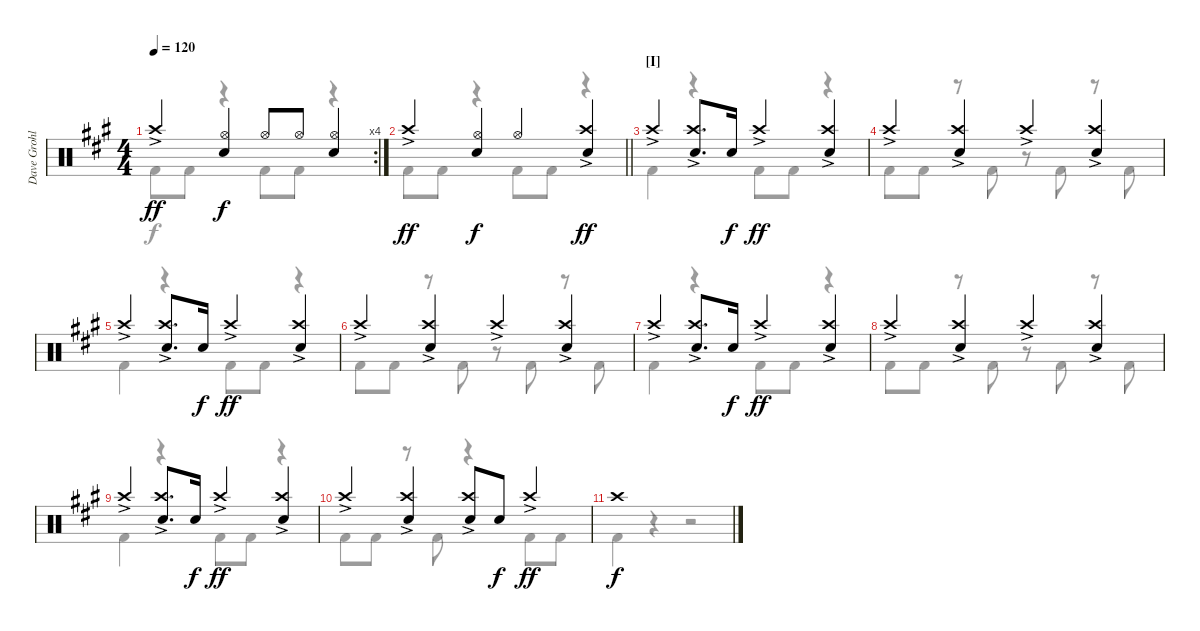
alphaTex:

\track ("Dave Grohl" "Dave Grohl") {instrument percussion}
\staff {score}
\articulation defaults
\voice
\rc 4
\ts (4 4)
\tempo 120
\clef neutral
\ks f#minor "Crash high (hit)"{ac}.4{dy ff}
("Hi-Hat (open)" "Snare (hit) 2").4{dy f} "Hi-Hat (open)".8 "Hi-Hat (open)".8 ("Hi-Hat (open)" "Snare (hit) 2").4 |
\barLineRight lightlight "Crash high (hit)"{ac}.4{dy ff}
("Hi-Hat (open)" "Snare (hit) 2").4{dy f} "Hi-Hat (open)".4 ("Crash high (hit)"{ac} "Snare (hit) 2").4{dy ff} |
\section ("" "[I]")
"Crash high (hit)"{ac}.4 ("Crash high (hit)"{ac} "Snare (hit) 2").8{d} "Snare (hit) 2".16{dy f} "Crash high (hit)"{ac}.4{dy ff} ("Crash high (hit)"{ac} "Snare (hit) 2").4 |
"Crash high (hit)"{ac}.4 ("Crash high (hit)"{ac} "Snare (hit) 2").4 "Crash high (hit)"{ac}.4 ("Crash high (hit)"{ac} "Snare (hit) 2").4 |
"Crash high (hit)"{ac}.4 ("Crash high (hit)"{ac} "Snare (hit) 2").8{d} "Snare (hit) 2".16{dy f} "Crash high (hit)"{ac}.4{dy ff} ("Crash high (hit)"{ac} "Snare (hit) 2").4 |
"Crash high (hit)"{ac}.4 ("Crash high (hit)"{ac} "Snare (hit) 2").4 "Crash high (hit)"{ac}.4 ("Crash high (hit)"{ac} "Snare (hit) 2").4 |
"Crash high (hit)"{ac}.4 ("Crash high (hit)"{ac} "Snare (hit) 2").8{d} "Snare (hit) 2".16{dy f} "Crash high (hit)"{ac}.4{dy ff} ("Crash high (hit)"{ac} "Snare (hit) 2").4 |
"Crash high (hit)"{ac}.4 ("Crash high (hit)"{ac} "Snare (hit) 2").4 "Crash high (hit)"{ac}.4 ("Crash high (hit)"{ac} "Snare (hit) 2").4 |
"Crash high (hit)"{ac}.4 ("Crash high (hit)"{ac} "Snare (hit) 2").8{d} "Snare (hit) 2".16{dy f} "Crash high (hit)"{ac}.4{dy ff} ("Crash high (hit)"{ac} "Snare (hit) 2").4 |
"Crash high (hit)"{ac}.4 ("Crash high (hit)"{ac} "Snare (hit) 2").4 ("Crash high (hit)"{ac} "Snare (hit) 2").8 "Snare (hit) 2".8{dy f} "Crash high (hit)"{ac}.4{dy ff} |
"Crash high (hit)".1{dy f}
\voice
\clef neutral
\ottava regular
\simile none
\ks f#minor "Kick (hit) 2".8{dy f} "Kick (hit) 2".8
r.4 "Kick (hit) 2".8 "Kick (hit) 2".8 r.4 |
\barLineRight lightlight "Kick (hit) 2".8 "Kick (hit) 2".8
r.4 "Kick (hit) 2".8 "Kick (hit) 2".8 r.4 |
"Kick (hit) 2".4 r.4 "Kick (hit) 2".8 "Kick (hit) 2".8 r.4 |
"Kick (hit) 2".8 "Kick (hit) 2".8 r.8 "Kick (hit) 2".8 r.8 "Kick (hit) 2".8 r.8 "Kick (hit) 2".8 |
"Kick (hit) 2".4 r.4 "Kick (hit) 2".8 "Kick (hit) 2".8 r.4 |
"Kick (hit) 2".8 "Kick (hit) 2".8 r.8 "Kick (hit) 2".8 r.8 "Kick (hit) 2".8 r.8 "Kick (hit) 2".8 |
"Kick (hit) 2".4 r.4 "Kick (hit) 2".8 "Kick (hit) 2".8 r.4 |
"Kick (hit) 2".8 "Kick (hit) 2".8 r.8 "Kick (hit) 2".8 r.8 "Kick (hit) 2".8 r.8 "Kick (hit) 2".8 |
"Kick (hit) 2".4 r.4 "Kick (hit) 2".8 "Kick (hit) 2".8 r.4 |
"Kick (hit) 2".8 "Kick (hit) 2".8 r.8 "Kick (hit) 2".8 r.4 "Kick (hit) 2".8 "Kick (hit) 2".8 |
"Kick (hit) 2".4 r.4 r.2
